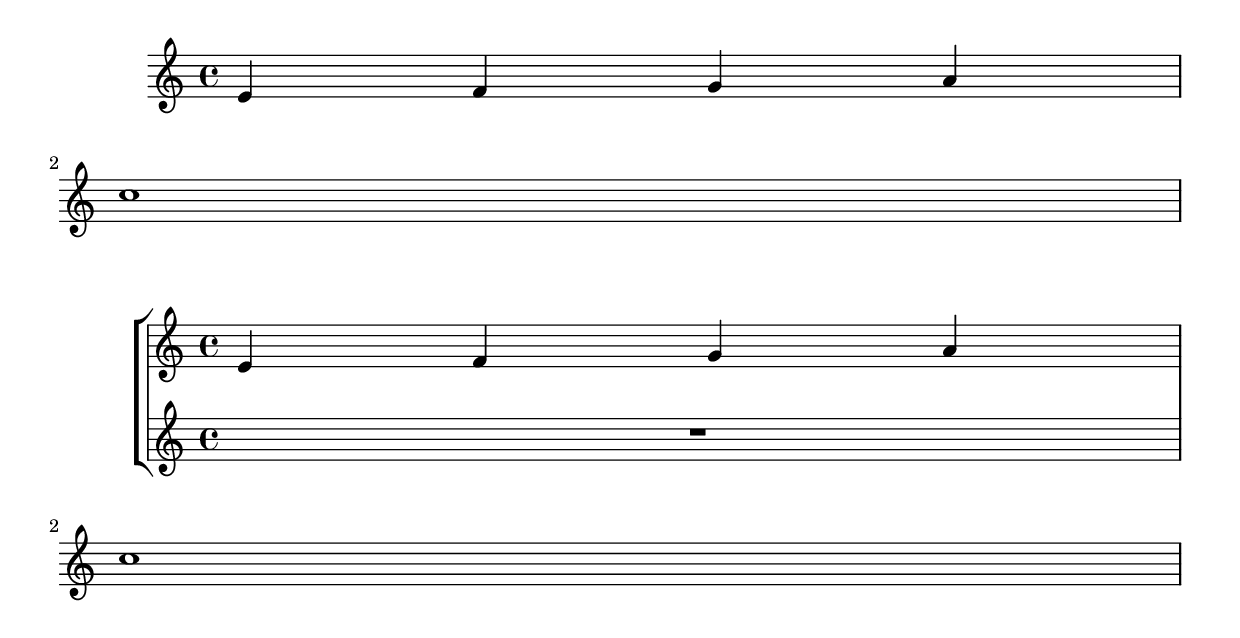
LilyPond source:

%% Do not edit this file; it is auto-generated from LSR http://lsr.dsi.unimi.it
%% This file is in the public domain.
\version "2.11.51"

\header {
  lsrtags = "staff-notation, tweaks-and-overrides, breaks"

  texidoc = "
The first empty staff can also be removed from the score by setting the
@code{VerticalAxisGroup} property @code{remove-first}. This can be done
globally inside the @code{\\layout} block, or locally inside the
specific staff that should be removed.  In the latter case, you have to
specify the context (@code{Staff} applies only to the current staff) in
front of the property.

The lower staff of the second staff group is not removed, because the
setting applies only to the specific staff inside of which it is
written. 

"
  doctitle = "Removing the first empty line"
} % begin verbatim
\layout {
  \context { 
    \RemoveEmptyStaffContext 
    % To use the setting globally, uncomment the following line:
    % \override VerticalAxisGroup #'remove-first = ##t
  }
}
\new StaffGroup <<
  \new Staff \relative c' {
    e4 f g a \break
    c1
  }
  \new Staff {
    % To use the setting globally, comment this line,
    % uncomment the line in the \layout block above
    \override Staff.VerticalAxisGroup #'remove-first = ##t
    R1 \break
    R
  }
>>
\new StaffGroup <<
  \new Staff \relative c' {
    e4 f g a \break
    c1
  }
  \new Staff {
    R1 \break
    R
  }
>>
